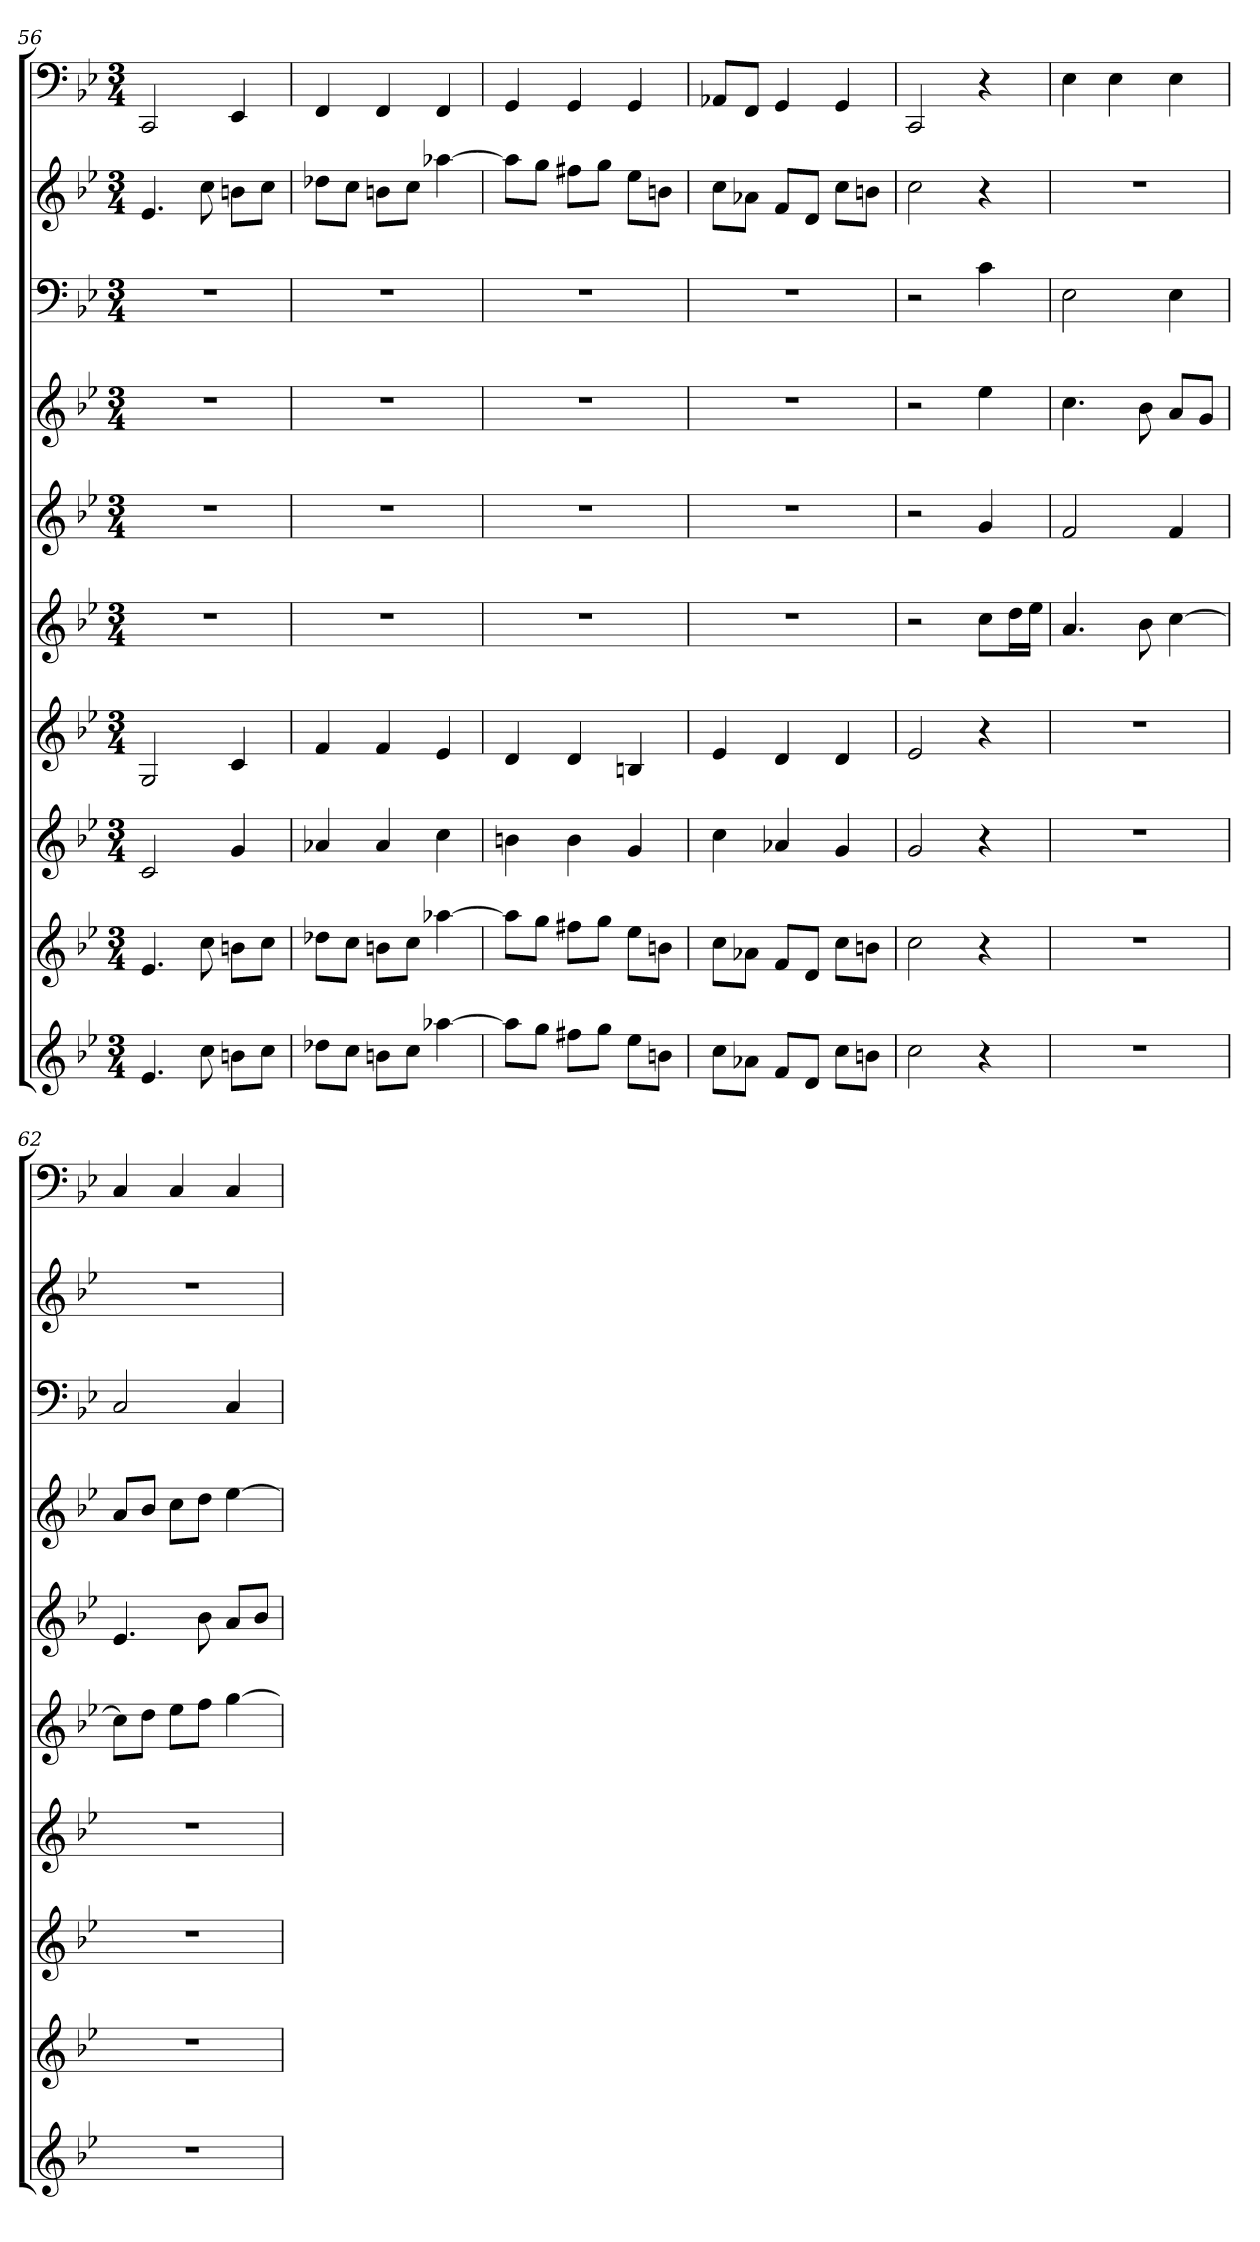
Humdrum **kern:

**kern	**kern	**kern	**kern	**kern	**kern	**kern	**kern	**kern	**kern
*part10	*part9	*part8	*part7	*part6	*part5	*part4	*part3	*part2	*part1
*staff10	*staff9	*staff8	*staff7	*staff6	*staff5	*staff4	*staff3	*staff2	*staff1
*clefG2	*clefG2	*clefG2	*clefG2	*clefG2	*clefG2	*clefG2	*clefF4	*clefG2	*clefF4
*k[b-e-]	*k[b-e-]	*k[b-e-]	*k[b-e-]	*k[b-e-]	*k[b-e-]	*k[b-e-]	*k[b-e-]	*k[b-e-]	*k[b-e-]
*g:	*g:	*g:	*g:	*g:	*g:	*g:	*g:	*g:	*g:
*M3/4	*M3/4	*M3/4	*M3/4	*M3/4	*M3/4	*M3/4	*M3/4	*M3/4	*M3/4
=56	=56	=56	=56	=56	=56	=56	=56	=56	=56
4.e-	4.e-	2c	2G	2.r	2.r	2.r	2.r	4.e-	2CC
8cc	8cc	.	.	.	.	.	.	8cc	.
8bn\L	8bn\L	4g	4c	.	.	.	.	8bn\L	4EE-
8cc\J	8cc\J	.	.	.	.	.	.	8cc\J	.
=57	=57	=57	=57	=57	=57	=57	=57	=57	=57
8dd-X\L	8dd-X\L	4a-X	4f	2.r	2.r	2.r	2.r	8dd-X\L	4FF
8cc\J	8cc\J	.	.	.	.	.	.	8cc\J	.
8bn\L	8bn\L	4a-	4f	.	.	.	.	8bn\L	4FF
8cc\J	8cc\J	.	.	.	.	.	.	8cc\J	.
[4aa-X	[4aa-X	4cc	4e-	.	.	.	.	[4aa-X	4FF
=58	=58	=58	=58	=58	=58	=58	=58	=58	=58
8aa-\L]	8aa-\L]	4bn	4d	2.r	2.r	2.r	2.r	8aa-\L]	4GG
8gg\J	8gg\J	.	.	.	.	.	.	8gg\J	.
8ff#X\L	8ff#X\L	4b	4d	.	.	.	.	8ff#X\L	4GG
8gg\J	8gg\J	.	.	.	.	.	.	8gg\J	.
8ee-\L	8ee-\L	4g	4Bn	.	.	.	.	8ee-\L	4GG
8bn\J	8bn\J	.	.	.	.	.	.	8bn\J	.
=59	=59	=59	=59	=59	=59	=59	=59	=59	=59
8cc\L	8cc\L	4cc	4e-	2.r	2.r	2.r	2.r	8cc\L	8AA-X/L
8a-X\J	8a-X\J	.	.	.	.	.	.	8a-X\J	8FF/J
8f/L	8f/L	4a-X	4d	.	.	.	.	8f/L	4GG
8d/J	8d/J	.	.	.	.	.	.	8d/J	.
8cc\L	8cc\L	4g	4d	.	.	.	.	8cc\L	4GG
8bn\J	8bn\J	.	.	.	.	.	.	8bn\J	.
=60	=60	=60	=60	=60	=60	=60	=60	=60	=60
2cc	2cc	2g	2e-	2r	2r	2r	2r	2cc	2CC
4r	4r	4r	4r	8cc\L	4g	4ee-	4c	4r	4r
.	.	.	.	16dd\L	.	.	.	.	.
.	.	.	.	16ee-\JJ	.	.	.	.	.
=61	=61	=61	=61	=61	=61	=61	=61	=61	=61
2.r	2.r	2.r	2.r	4.a	2f	4.cc	2E-	2.r	4E-
.	.	.	.	.	.	.	.	.	4E-
.	.	.	.	8b-	.	8b-	.	.	.
.	.	.	.	[4cc	4f	8a/L	4E-	.	4E-
.	.	.	.	.	.	8g/J	.	.	.
=62	=62	=62	=62	=62	=62	=62	=62	=62	=62
2.r	2.r	2.r	2.r	8cc\L]	4.e-	8a/L	2C	2.r	4C
.	.	.	.	8dd\J	.	8b-/J	.	.	.
.	.	.	.	8ee-\L	.	8cc\L	.	.	4C
.	.	.	.	8ff\J	8b-	8dd\J	.	.	.
.	.	.	.	[4gg	8a/L	[4ee-	4C	.	4C
.	.	.	.	.	8b-/J	.	.	.	.
=	=	=	=	=	=	=	=	=	=
*-	*-	*-	*-	*-	*-	*-	*-	*-	*-
